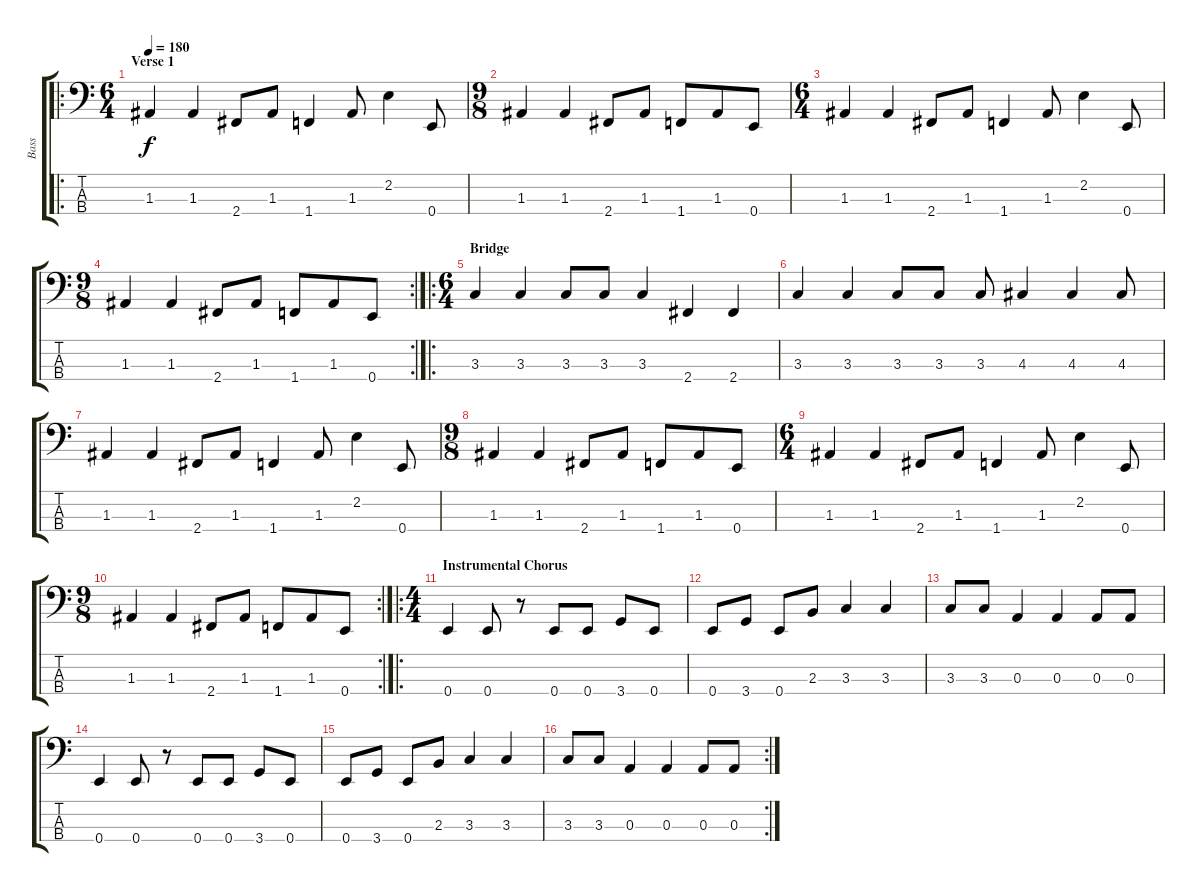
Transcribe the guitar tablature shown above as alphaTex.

\track ("Bass" "Bass") {instrument electricbassfinger}
\staff {score tabs}
\tuning (G2 D2 A1 E1) {hide}
\ro
\ts (6 4)
\section ("" "Verse 1")
\tempo 180
\clef f4
\ks c
1.3.4{dy f} 1.3.4 2.4.8 1.3.8 1.4.4 1.3.8 2.2.4 0.4.8 |
\ts (9 8)
1.3.4 1.3.4 2.4.8 1.3.8 1.4.8 1.3.8 0.4.8 |
\ts (6 4)
1.3.4 1.3.4 2.4.8 1.3.8 1.4.4 1.3.8 2.2.4 0.4.8 |
\rc 2
\ts (9 8)
1.3.4 1.3.4 2.4.8 1.3.8 1.4.8 1.3.8 0.4.8 |
\ro
\ts (6 4)
\section ("" "Bridge")
3.3.4 3.3.4 3.3.8 3.3.8 3.3.4 2.4.4 2.4.4 |
3.3.4 3.3.4 3.3.8 3.3.8 3.3.8 4.3.4 4.3.4 4.3.8 |
1.3.4 1.3.4 2.4.8 1.3.8 1.4.4 1.3.8 2.2.4 0.4.8 |
\ts (9 8)
1.3.4 1.3.4 2.4.8 1.3.8 1.4.8 1.3.8 0.4.8 |
\ts (6 4)
1.3.4 1.3.4 2.4.8 1.3.8 1.4.4 1.3.8 2.2.4 0.4.8 |
\rc 2
\ts (9 8)
1.3.4 1.3.4 2.4.8 1.3.8 1.4.8 1.3.8 0.4.8 |
\ro
\ts (4 4)
\section ("" "Instrumental Chorus")
0.4.4 0.4.8 r.8 0.4.8 0.4.8 3.4.8 0.4.8 |
0.4.8 3.4.8 0.4.8 2.3.8 3.3.4 3.3.4 |
3.3.8 3.3.8 0.3.4 0.3.4 0.3.8 0.3.8 |
0.4.4 0.4.8 r.8 0.4.8 0.4.8 3.4.8 0.4.8 |
0.4.8 3.4.8 0.4.8 2.3.8 3.3.4 3.3.4 |
\rc 2
3.3.8 3.3.8 0.3.4 0.3.4 0.3.8 0.3.8
